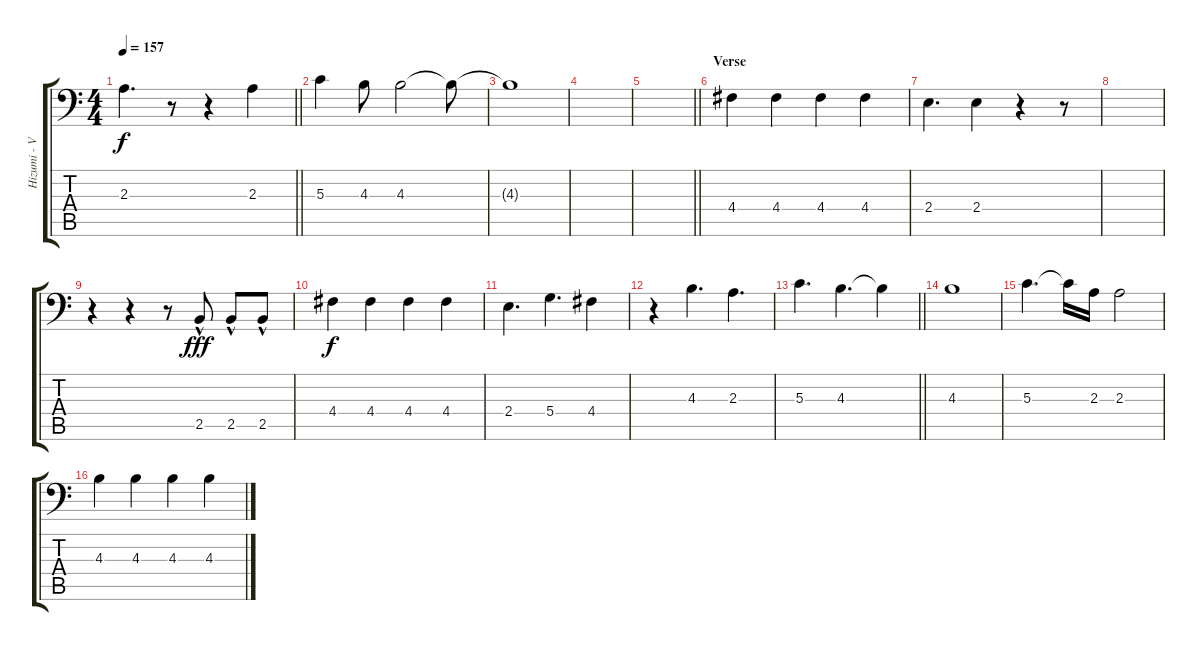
\track ("Hizumi - Vocals" "Hizumi - V") {instrument lead6voice}
\staff {score tabs}
\tuning (E4 B3 G3 D3 A2 A1) {hide}
\ts (4 4)
\tempo 157
\clef f4
\barLineRight lightlight
\ks c
2.3.4{d dy f} r.8 r.4 2.3.4 |
\section ("" "")
5.3.4 4.3.8 4.3.2 4.3{t}.8 |
4.3{t}.1 |
|
\barLineRight lightlight
|
\section ("" "Verse")
4.4.4 4.4.4 4.4.4 4.4.4 |
2.4.4{d} 2.4.4 r.4 r.8 |
|
r.4 r.4 r.8 2.5{hac}.8{dy fff} 2.5{hac}.8 2.5{hac}.8 |
4.4.4{dy f} 4.4.4 4.4.4 4.4.4 |
2.4.4{d} 5.4.4{d} 4.4.4 |
r.4 4.3.4{d} 2.3.4{d} |
\barLineRight lightlight
5.3.4{d} 4.3.4{d} 4.3{t}.4 |
\section ("" "")
4.3.1 |
5.3.4{d} 5.3{t}.16 2.3.16 2.3.2 |
4.3.4 4.3.4 4.3.4 4.3.4
